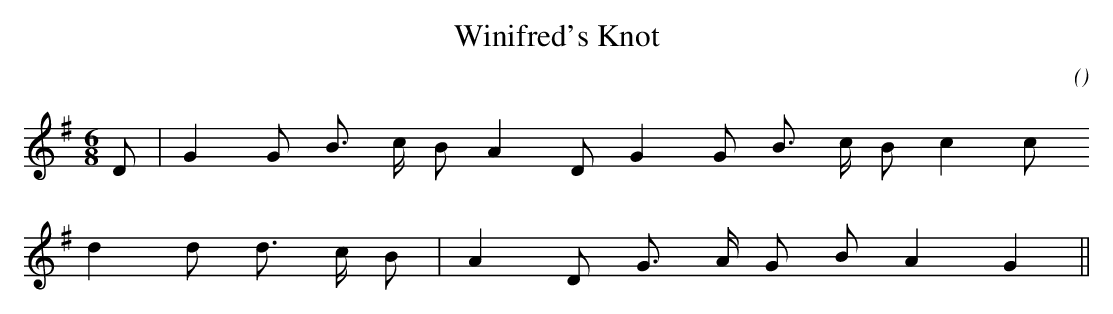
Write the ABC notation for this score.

X:1
T: Winifred's Knot
C:
O:
M:6/8
K:G
K:G
M:6/8
L:1/16
D2 |G4 G2 B3 c B2 A4 D2 G4 G2 B3 c B2 c4 c2
d4 d2 d3 c B2 |A4 D2 G3 A G2 B2 A4 G4 ||
